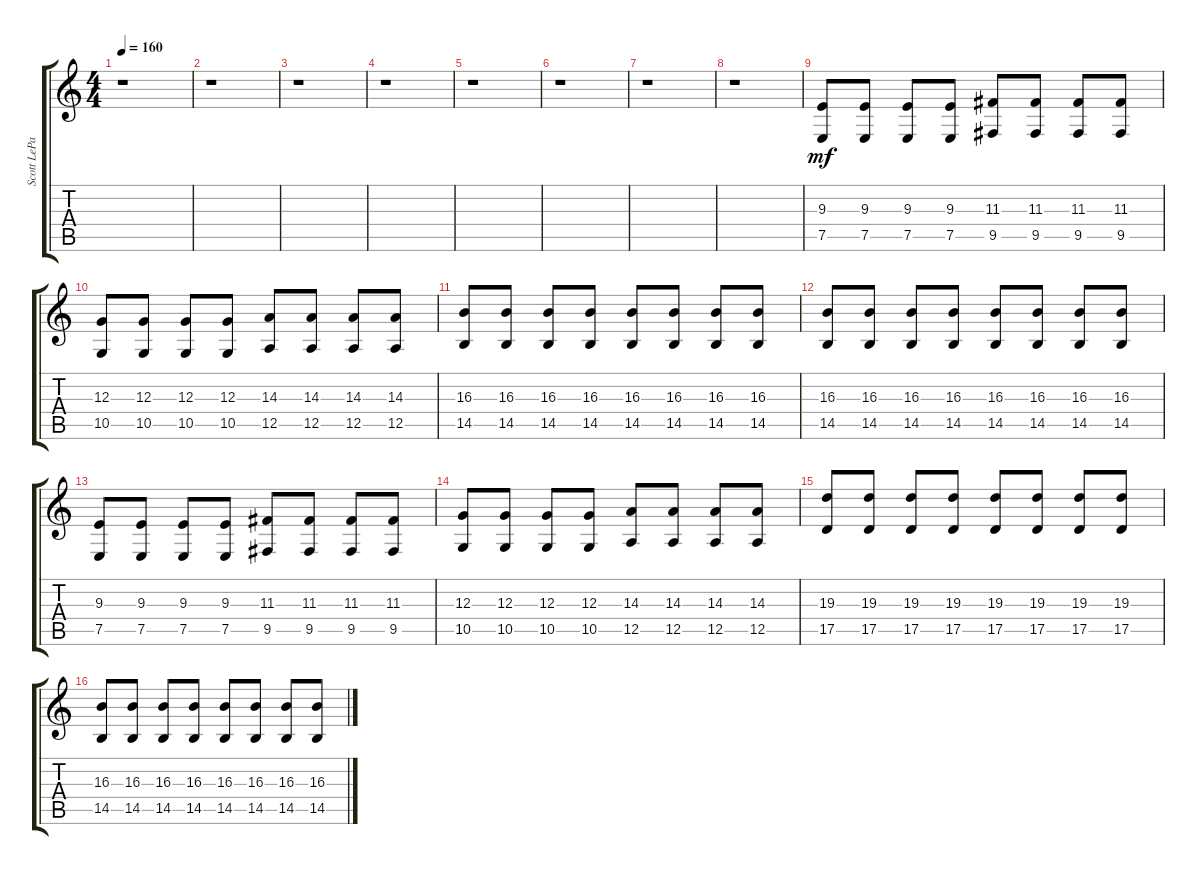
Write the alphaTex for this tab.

\track ("Scott LePage Rhythm" "Scott LePa") {instrument brightacousticpiano}
\staff {score tabs}
\tuning (E4 B3 G3 D3 A2 D2) {hide}
\ts (4 4)
\tempo 160
\clef g2
\ks c
r.1{dy mf} |
r.1 |
r.1 |
r.1 |
r.1 |
r.1 |
r.1 |
r.1 |
(9.3 7.5).8 (9.3 7.5).8 (9.3 7.5).8 (9.3 7.5).8 (11.3 9.5).8 (11.3 9.5).8 (11.3 9.5).8 (11.3 9.5).8 |
(12.3 10.5).8 (12.3 10.5).8 (12.3 10.5).8 (12.3 10.5).8 (14.3 12.5).8 (14.3 12.5).8 (14.3 12.5).8 (14.3 12.5).8 |
(16.3 14.5).8 (16.3 14.5).8 (16.3 14.5).8 (16.3 14.5).8 (16.3 14.5).8 (16.3 14.5).8 (16.3 14.5).8 (16.3 14.5).8 |
(16.3 14.5).8 (16.3 14.5).8 (16.3 14.5).8 (16.3 14.5).8 (16.3 14.5).8 (16.3 14.5).8 (16.3 14.5).8 (16.3 14.5).8 |
(9.3 7.5).8 (9.3 7.5).8 (9.3 7.5).8 (9.3 7.5).8 (11.3 9.5).8 (11.3 9.5).8 (11.3 9.5).8 (11.3 9.5).8 |
(12.3 10.5).8 (12.3 10.5).8 (12.3 10.5).8 (12.3 10.5).8 (14.3 12.5).8 (14.3 12.5).8 (14.3 12.5).8 (14.3 12.5).8 |
(19.3 17.5).8 (19.3 17.5).8 (19.3 17.5).8 (19.3 17.5).8 (19.3 17.5).8 (19.3 17.5).8 (19.3 17.5).8 (19.3 17.5).8 |
(16.3 14.5).8 (16.3 14.5).8 (16.3 14.5).8 (16.3 14.5).8 (16.3 14.5).8 (16.3 14.5).8 (16.3 14.5).8 (16.3 14.5).8
